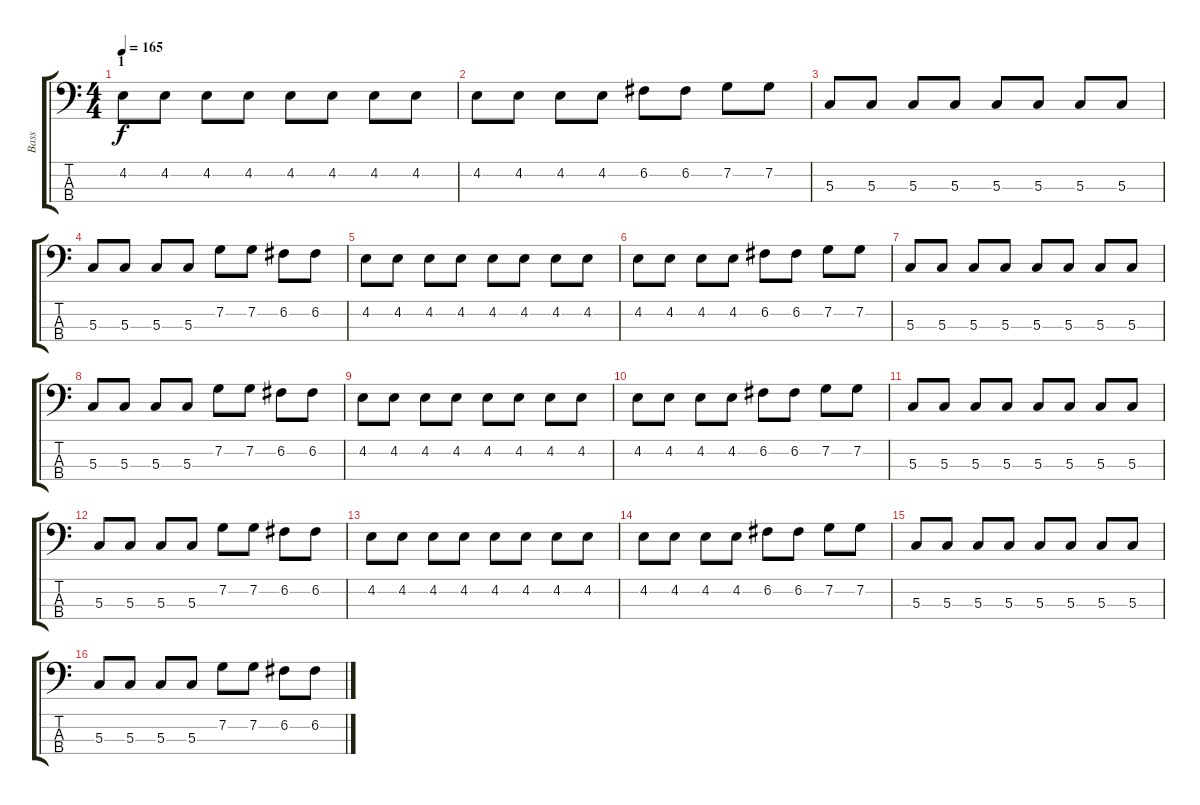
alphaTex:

\track ("Bass" "Bass") {instrument electricbassfinger}
\staff {score tabs}
\tuning (F2 C2 G1 D1) {hide}
\ts (4 4)
\section ("" "1")
\tempo 165
\clef f4
\ks c
4.2.8{dy f instrument electricbassfinger} 4.2.8 4.2.8 4.2.8 4.2.8 4.2.8 4.2.8 4.2.8 |
4.2.8 4.2.8 4.2.8 4.2.8 6.2.8 6.2.8 7.2.8 7.2.8 |
5.3.8 5.3.8 5.3.8 5.3.8 5.3.8 5.3.8 5.3.8 5.3.8 |
5.3.8 5.3.8 5.3.8 5.3.8 7.2.8 7.2.8 6.2.8 6.2.8 |
4.2.8 4.2.8 4.2.8 4.2.8 4.2.8 4.2.8 4.2.8 4.2.8 |
4.2.8 4.2.8 4.2.8 4.2.8 6.2.8 6.2.8 7.2.8 7.2.8 |
5.3.8 5.3.8 5.3.8 5.3.8 5.3.8 5.3.8 5.3.8 5.3.8 |
5.3.8 5.3.8 5.3.8 5.3.8 7.2.8 7.2.8 6.2.8 6.2.8 |
4.2.8 4.2.8 4.2.8 4.2.8 4.2.8 4.2.8 4.2.8 4.2.8 |
4.2.8 4.2.8 4.2.8 4.2.8 6.2.8 6.2.8 7.2.8 7.2.8 |
5.3.8 5.3.8 5.3.8 5.3.8 5.3.8 5.3.8 5.3.8 5.3.8 |
5.3.8 5.3.8 5.3.8 5.3.8 7.2.8 7.2.8 6.2.8 6.2.8 |
4.2.8 4.2.8 4.2.8 4.2.8 4.2.8 4.2.8 4.2.8 4.2.8 |
4.2.8 4.2.8 4.2.8 4.2.8 6.2.8 6.2.8 7.2.8 7.2.8 |
5.3.8 5.3.8 5.3.8 5.3.8 5.3.8 5.3.8 5.3.8 5.3.8 |
5.3.8 5.3.8 5.3.8 5.3.8 7.2.8 7.2.8 6.2.8 6.2.8
